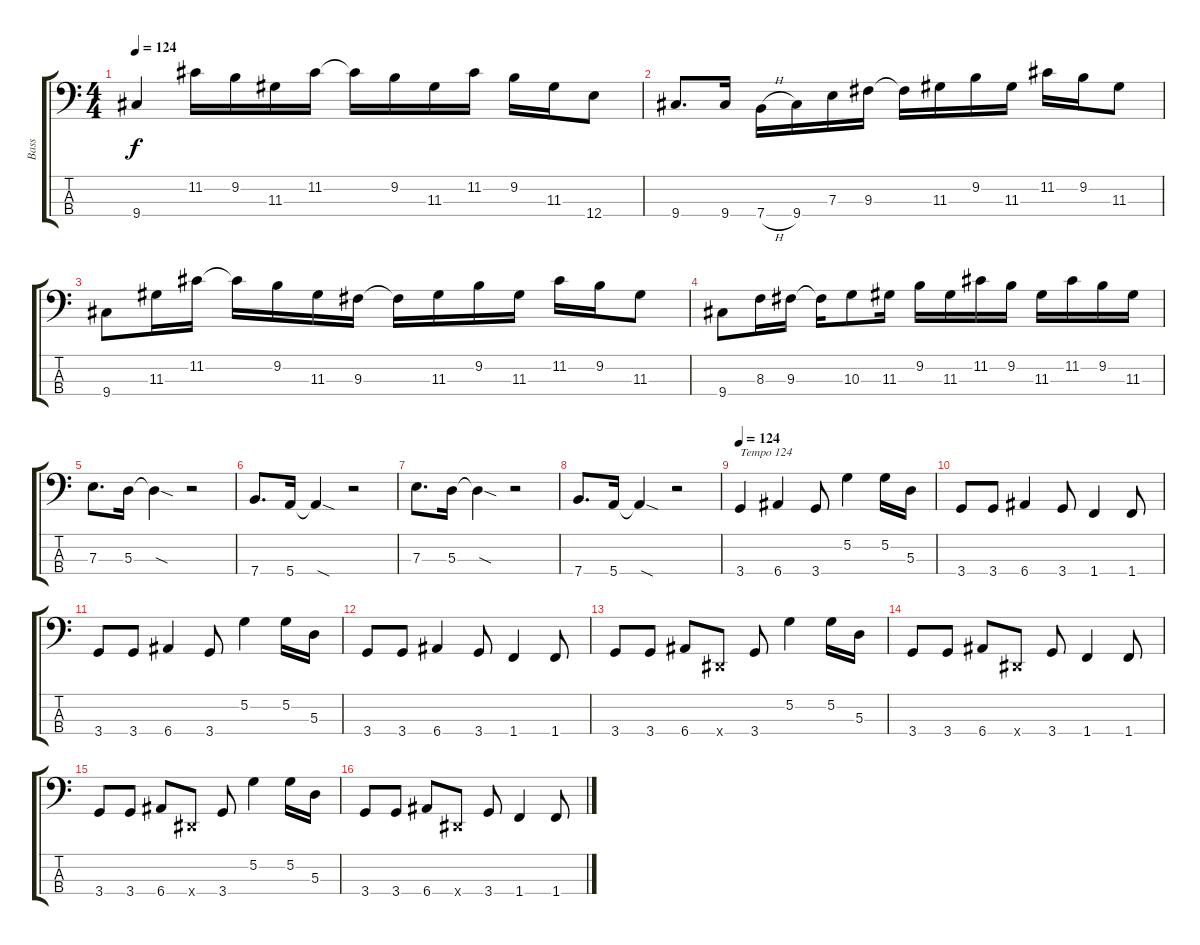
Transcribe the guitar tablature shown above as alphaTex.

\track ("Bass" "Bass") {instrument electricbassfinger}
\staff {score tabs}
\tuning (G2 D2 A1 E1) {hide}
\ts (4 4)
\tempo 124
\clef f4
\ks c
9.4.4{dy f} 11.2.16 9.2.16 11.3.16 11.2.16 11.2{t}.16 9.2.16 11.3.16 11.2.16 9.2.16 11.3.16 12.4.8 |
9.4.8{d} 9.4.16 7.4{h}.16 9.4.16 7.3.16 9.3.16 9.3{t}.16 11.3.16 9.2.16 11.3.16 11.2.16 9.2.16 11.3.8 |
9.4.8 11.3.16 11.2.16 11.2{t}.16 9.2.16 11.3.16 9.3.16 9.3{t}.16 11.3.16 9.2.16 11.3.16 11.2.16 9.2.16 11.3.8 |
9.4.8 8.3.16 9.3.16 9.3{t}.16 10.3.8 11.3.16 9.2.16 11.3.16 11.2.16 9.2.16 11.3.16 11.2.16 9.2.16 11.3.16 |
7.3.8{d} 5.3.16 5.3{sod t}.4 r.2 |
7.4.8{d} 5.4.16 5.4{sod t}.4 r.2 |
7.3.8{d} 5.3.16 5.3{sod t}.4 r.2 |
7.4.8{d} 5.4.16 5.4{sod t}.4 r.2 |
\tempo 124
3.4.4{txt "Tempo 124"} 6.4.4 3.4.8 5.2.4 5.2.16 5.3.16 |
3.4.8 3.4.8 6.4.4 3.4.8 1.4.4 1.4.8 |
3.4.8 3.4.8 6.4.4 3.4.8 5.2.4 5.2.16 5.3.16 |
3.4.8 3.4.8 6.4.4 3.4.8 1.4.4 1.4.8 |
3.4.8 3.4.8 6.4.8 -1.4{x}.8 3.4.8 5.2.4 5.2.16 5.3.16 |
3.4.8 3.4.8 6.4.8 -1.4{x}.8 3.4.8 1.4.4 1.4.8 |
3.4.8 3.4.8 6.4.8 -1.4{x}.8 3.4.8 5.2.4 5.2.16 5.3.16 |
3.4.8 3.4.8 6.4.8 -1.4{x}.8 3.4.8 1.4.4 1.4.8
